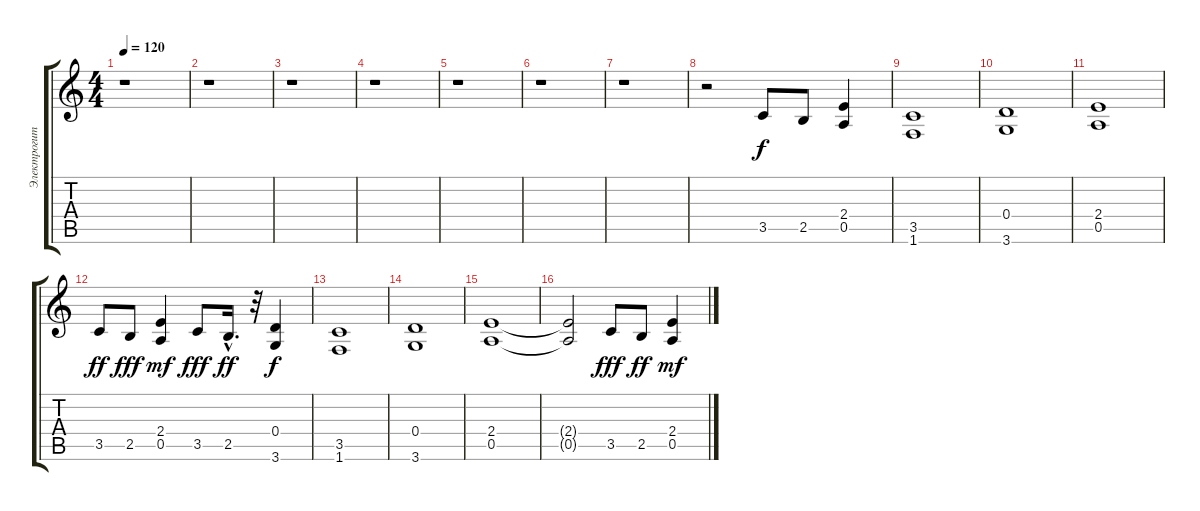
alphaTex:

\track ("Электрогитара" "Электрогит") {instrument distortionguitar}
\staff {score tabs}
\tuning (E4 B3 G3 D3 A2 E2) {hide}
\ts (4 4)
\tempo 120
\clef g2
\ks c
r.1{dy f} |
r.1 |
r.1 |
r.1 |
r.1 |
r.1 |
r.1 |
r.2 3.5.8 2.5.8 (2.4 0.5).4 |
(3.5 1.6).1 |
(0.4 3.6).1 |
(2.4 0.5).1 |
3.5.8{dy ff} 2.5.8{dy fff} (2.4 0.5).4{dy mf} 3.5.8{dy fff} 2.5{hac}.16{d dy ff} r.32 (0.4 3.6).4{dy f} |
(3.5 1.6).1 |
(0.4 3.6).1 |
(2.4 0.5).1 |
(2.4{t} 0.5{t}).2 3.5.8{dy fff} 2.5.8{dy ff} (2.4 0.5).4{dy mf}
